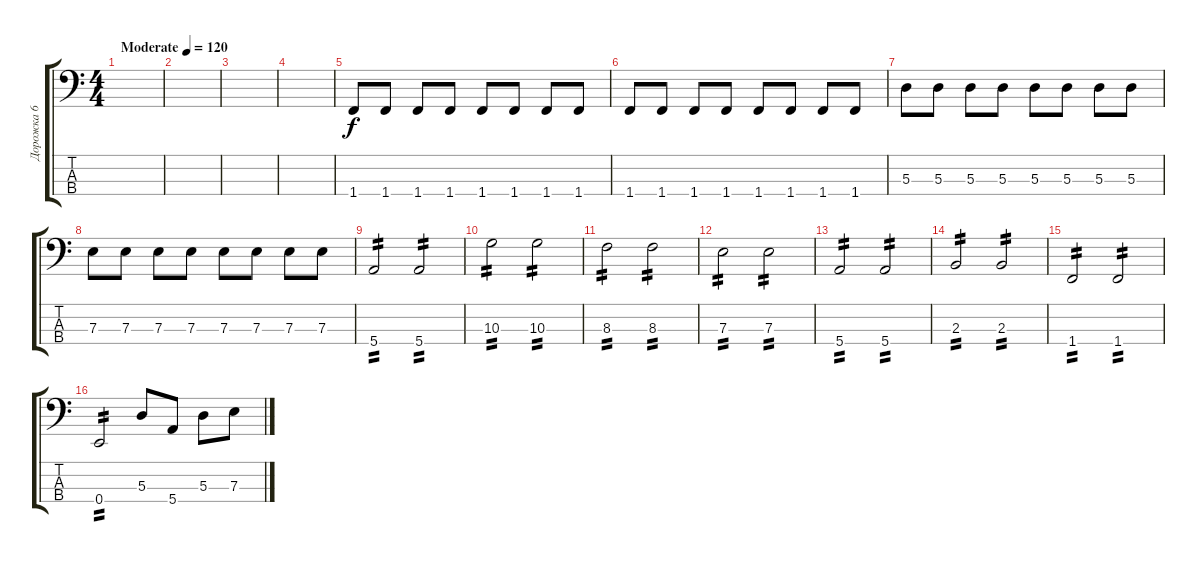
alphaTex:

\track ("Дорожка 6" "Дорожка 6") {instrument electricbasspick}
\staff {score tabs}
\tuning (G2 D2 A1 E1) {hide}
\ts (4 4)
\tempo (120 "Moderate")
\clef f4
\ks c
|
|
|
|
1.4.8 1.4.8 1.4.8 1.4.8 1.4.8 1.4.8 1.4.8 1.4.8 |
1.4.8 1.4.8 1.4.8 1.4.8 1.4.8 1.4.8 1.4.8 1.4.8 |
5.3.8 5.3.8 5.3.8 5.3.8 5.3.8 5.3.8 5.3.8 5.3.8 |
7.3.8 7.3.8 7.3.8 7.3.8 7.3.8 7.3.8 7.3.8 7.3.8 |
5.4.2{tp 2} 5.4.2{tp 2} |
10.3.2{tp 2} 10.3.2{tp 2} |
8.3.2{tp 2} 8.3.2{tp 2} |
7.3.2{tp 2} 7.3.2{tp 2} |
5.4.2{tp 2} 5.4.2{tp 2} |
2.3.2{tp 2} 2.3.2{tp 2} |
1.4.2{tp 2} 1.4.2{tp 2} |
0.4.2{tp 2} 5.3.8 5.4.8 5.3.8 7.3.8
